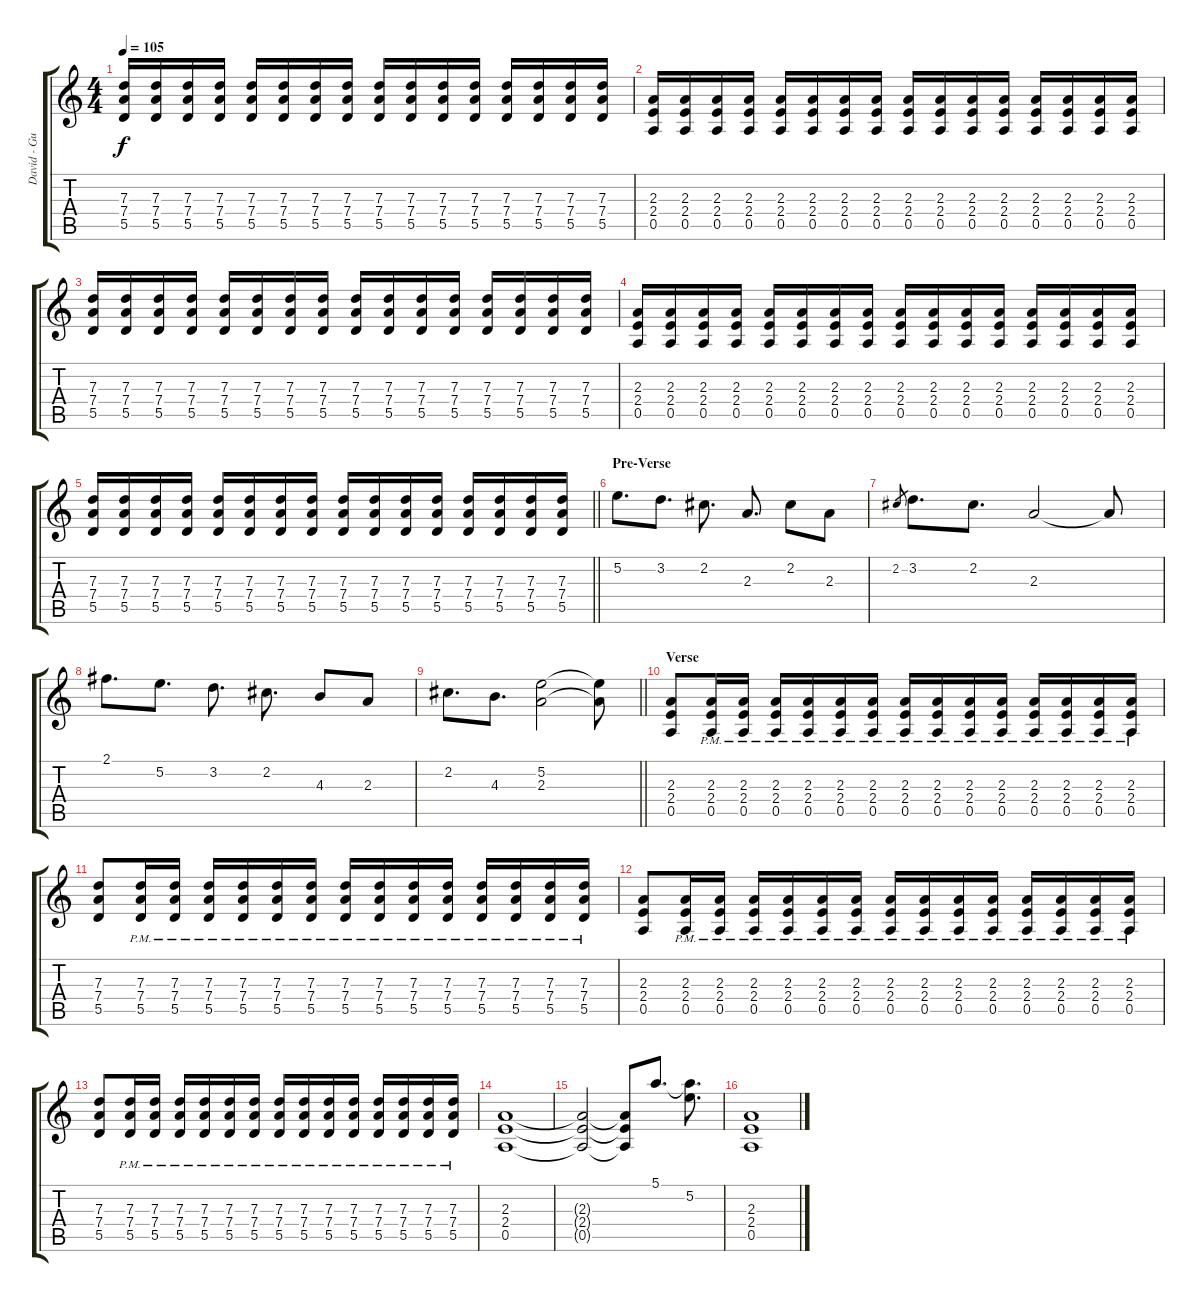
\track ("David - Guitar 1" "David - Gu") {instrument distortionguitar}
\staff {score tabs}
\tuning (E4 B3 G3 D3 A2 D2) {hide}
\ts (4 4)
\tempo 105
\clef g2
\ks c
(7.3 7.4 5.5).16{dy f} (7.3 7.4 5.5).16 (7.3 7.4 5.5).16 (7.3 7.4 5.5).16 (7.3 7.4 5.5).16 (7.3 7.4 5.5).16 (7.3 7.4 5.5).16 (7.3 7.4 5.5).16 (7.3 7.4 5.5).16 (7.3 7.4 5.5).16 (7.3 7.4 5.5).16 (7.3 7.4 5.5).16 (7.3 7.4 5.5).16 (7.3 7.4 5.5).16 (7.3 7.4 5.5).16 (7.3 7.4 5.5).16 |
(2.3 2.4 0.5).16 (2.3 2.4 0.5).16 (2.3 2.4 0.5).16 (2.3 2.4 0.5).16 (2.3 2.4 0.5).16 (2.3 2.4 0.5).16 (2.3 2.4 0.5).16 (2.3 2.4 0.5).16 (2.3 2.4 0.5).16 (2.3 2.4 0.5).16 (2.3 2.4 0.5).16 (2.3 2.4 0.5).16 (2.3 2.4 0.5).16 (2.3 2.4 0.5).16 (2.3 2.4 0.5).16 (2.3 2.4 0.5).16 |
(7.3 7.4 5.5).16 (7.3 7.4 5.5).16 (7.3 7.4 5.5).16 (7.3 7.4 5.5).16 (7.3 7.4 5.5).16 (7.3 7.4 5.5).16 (7.3 7.4 5.5).16 (7.3 7.4 5.5).16 (7.3 7.4 5.5).16 (7.3 7.4 5.5).16 (7.3 7.4 5.5).16 (7.3 7.4 5.5).16 (7.3 7.4 5.5).16 (7.3 7.4 5.5).16 (7.3 7.4 5.5).16 (7.3 7.4 5.5).16 |
(2.3 2.4 0.5).16 (2.3 2.4 0.5).16 (2.3 2.4 0.5).16 (2.3 2.4 0.5).16 (2.3 2.4 0.5).16 (2.3 2.4 0.5).16 (2.3 2.4 0.5).16 (2.3 2.4 0.5).16 (2.3 2.4 0.5).16 (2.3 2.4 0.5).16 (2.3 2.4 0.5).16 (2.3 2.4 0.5).16 (2.3 2.4 0.5).16 (2.3 2.4 0.5).16 (2.3 2.4 0.5).16 (2.3 2.4 0.5).16 |
\barLineRight lightlight
(7.3 7.4 5.5).16 (7.3 7.4 5.5).16 (7.3 7.4 5.5).16 (7.3 7.4 5.5).16 (7.3 7.4 5.5).16 (7.3 7.4 5.5).16 (7.3 7.4 5.5).16 (7.3 7.4 5.5).16 (7.3 7.4 5.5).16 (7.3 7.4 5.5).16 (7.3 7.4 5.5).16 (7.3 7.4 5.5).16 (7.3 7.4 5.5).16 (7.3 7.4 5.5).16 (7.3 7.4 5.5).16 (7.3 7.4 5.5).16 |
\section ("" "Pre-Verse")
5.2.8{d} 3.2.8{d} 2.2.8{d} 2.3.8{d} 2.2.8 2.3.8 |
2.2.8{gr} 3.2.8{d} 2.2.8{d} 2.3.2 2.3{t}.8 |
2.1.8{d} 5.2.8{d} 3.2.8{d} 2.2.8{d} 4.3.8 2.3.8 |
\barLineRight lightlight
2.2.8{d} 4.3.8{d} (5.2 2.3).2 (5.2{t} 2.3{t}).8 |
\section ("" "Verse")
(2.3 2.4 0.5).8 (2.3{pm} 2.4{pm} 0.5{pm}).16 (2.3{pm} 2.4{pm} 0.5{pm}).16 (2.3{pm} 2.4{pm} 0.5{pm}).16 (2.3{pm} 2.4{pm} 0.5{pm}).16 (2.3{pm} 2.4{pm} 0.5{pm}).16 (2.3{pm} 2.4{pm} 0.5{pm}).16 (2.3{pm} 2.4{pm} 0.5{pm}).16 (2.3{pm} 2.4{pm} 0.5{pm}).16 (2.3{pm} 2.4{pm} 0.5{pm}).16 (2.3{pm} 2.4{pm} 0.5{pm}).16 (2.3{pm} 2.4{pm} 0.5{pm}).16 (2.3{pm} 2.4{pm} 0.5{pm}).16 (2.3{pm} 2.4{pm} 0.5{pm}).16 (2.3{pm} 2.4{pm} 0.5{pm}).16 |
(7.3 7.4 5.5).8 (7.3{pm} 7.4{pm} 5.5{pm}).16 (7.3{pm} 7.4{pm} 5.5{pm}).16 (7.3{pm} 7.4{pm} 5.5{pm}).16 (7.3{pm} 7.4{pm} 5.5{pm}).16 (7.3{pm} 7.4{pm} 5.5{pm}).16 (7.3{pm} 7.4{pm} 5.5{pm}).16 (7.3{pm} 7.4{pm} 5.5{pm}).16 (7.3{pm} 7.4{pm} 5.5{pm}).16 (7.3{pm} 7.4{pm} 5.5{pm}).16 (7.3{pm} 7.4{pm} 5.5{pm}).16 (7.3{pm} 7.4{pm} 5.5{pm}).16 (7.3{pm} 7.4{pm} 5.5{pm}).16 (7.3{pm} 7.4{pm} 5.5{pm}).16 (7.3{pm} 7.4{pm} 5.5{pm}).16 |
(2.3 2.4 0.5).8 (2.3{pm} 2.4{pm} 0.5{pm}).16 (2.3{pm} 2.4{pm} 0.5{pm}).16 (2.3{pm} 2.4{pm} 0.5{pm}).16 (2.3{pm} 2.4{pm} 0.5{pm}).16 (2.3{pm} 2.4{pm} 0.5{pm}).16 (2.3{pm} 2.4{pm} 0.5{pm}).16 (2.3{pm} 2.4{pm} 0.5{pm}).16 (2.3{pm} 2.4{pm} 0.5{pm}).16 (2.3{pm} 2.4{pm} 0.5{pm}).16 (2.3{pm} 2.4{pm} 0.5{pm}).16 (2.3{pm} 2.4{pm} 0.5{pm}).16 (2.3{pm} 2.4{pm} 0.5{pm}).16 (2.3{pm} 2.4{pm} 0.5{pm}).16 (2.3{pm} 2.4{pm} 0.5{pm}).16 |
(7.3 7.4 5.5).8 (7.3{pm} 7.4{pm} 5.5{pm}).16 (7.3{pm} 7.4{pm} 5.5{pm}).16 (7.3{pm} 7.4{pm} 5.5{pm}).16 (7.3{pm} 7.4{pm} 5.5{pm}).16 (7.3{pm} 7.4{pm} 5.5{pm}).16 (7.3{pm} 7.4{pm} 5.5{pm}).16 (7.3{pm} 7.4{pm} 5.5{pm}).16 (7.3{pm} 7.4{pm} 5.5{pm}).16 (7.3{pm} 7.4{pm} 5.5{pm}).16 (7.3{pm} 7.4{pm} 5.5{pm}).16 (7.3{pm} 7.4{pm} 5.5{pm}).16 (7.3{pm} 7.4{pm} 5.5{pm}).16 (7.3{pm} 7.4{pm} 5.5{pm}).16 (7.3{pm} 7.4{pm} 5.5{pm}).16 |
(2.3 2.4 0.5).1 |
(2.3{t} 2.4{t} 0.5{t}).2 (2.3{t} 2.4{t} 0.5{t}).8 5.1.8{d} (5.1{t} 5.2).8{d} |
(2.3 2.4 0.5).1
